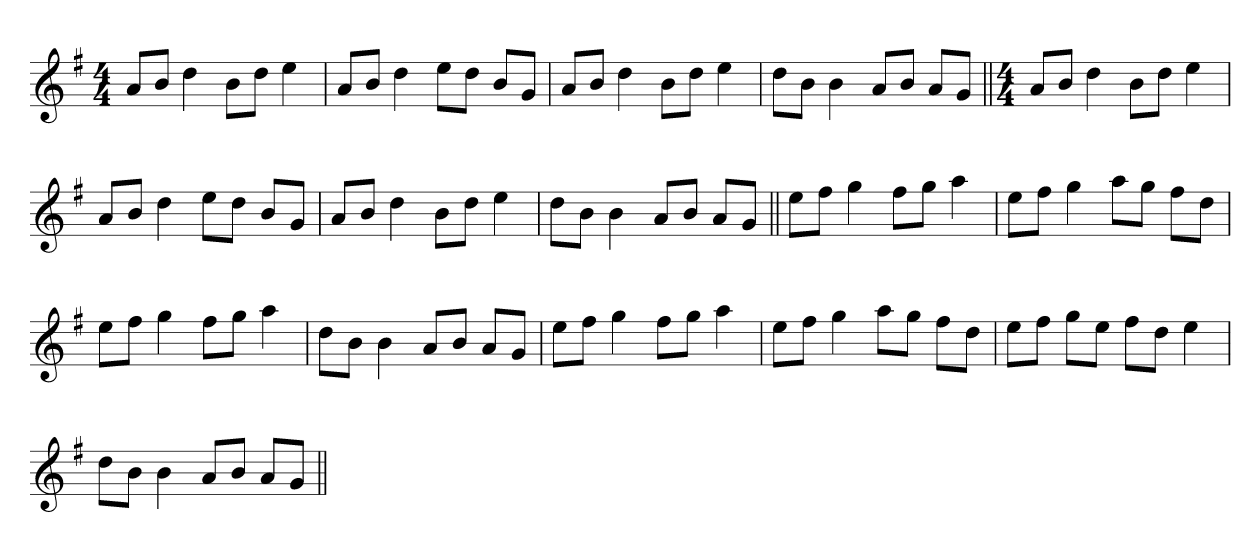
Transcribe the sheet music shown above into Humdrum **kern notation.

**kern
*part1
*staff1
*clefG2
*k[f#]
*M4/4
=1
8aL
8bJ
4dd
8bL
8ddJ
4ee
=
8aL
8bJ
4dd
8eeL
8ddJ
8bL
8gJ
=
8aL
8bJ
4dd
8bL
8ddJ
4ee
=
8ddL
8bJ
4b
8aL
8bJ
8aL
8gJ
=||
*M4/4
8aL
8bJ
4dd
8bL
8ddJ
4ee
=
8aL
8bJ
4dd
8eeL
8ddJ
8bL
8gJ
=
8aL
8bJ
4dd
8bL
8ddJ
4ee
=
8ddL
8bJ
4b
8aL
8bJ
8aL
8gJ
=||
8eeL
8ff#J
4gg
8ff#L
8ggJ
4aa
=
8eeL
8ff#J
4gg
8aaL
8ggJ
8ff#L
8ddJ
=
8eeL
8ff#J
4gg
8ff#L
8ggJ
4aa
=
8ddL
8bJ
4b
8aL
8bJ
8aL
8gJ
=
8eeL
8ff#J
4gg
8ff#L
8ggJ
4aa
=
8eeL
8ff#J
4gg
8aaL
8ggJ
8ff#L
8ddJ
=
8eeL
8ff#J
8ggL
8eeJ
8ff#L
8ddJ
4ee
=
8ddL
8bJ
4b
8aL
8bJ
8aL
8gJ
=||
*-
